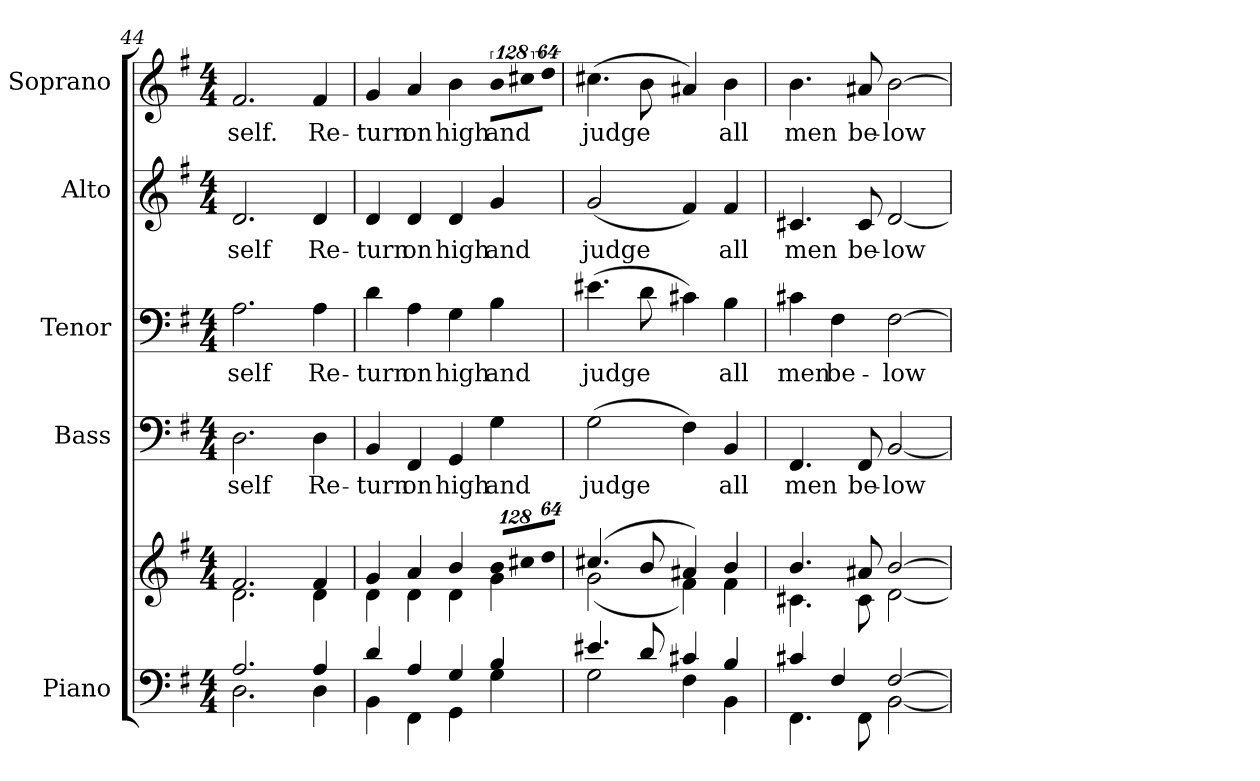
**kern	**kern	**kern	**text	**kern	**text	**kern	**text	**kern	**text
*part5	*part5	*part4	*part4	*part3	*part3	*part2	*part2	*part1	*part1
*staff6	*staff5	*staff4	*staff4	*staff3	*staff3	*staff2	*staff2	*staff1	*staff1
*I"Piano	*	*I"Bass	*	*I"Tenor	*	*I"Alto	*	*I"Soprano	*
*I'Pno.	*	*I'B.	*	*I'T.	*	*I'A.	*	*I'S.	*
!!LO:PB:g=z
*clefF4	*clefG2	*clefF4	*	*clefF4	*	*clefG2	*	*clefG2	*
*k[f#]	*k[f#]	*k[f#]	*	*k[f#]	*	*k[f#]	*	*k[f#]	*
*G:	*G:	*G:	*	*G:	*	*G:	*	*G:	*
*M4/4	*M4/4	*M4/4	*	*M4/4	*	*M4/4	*	*M4/4	*
=44	=44	=44	=44	=44	=44	=44	=44	=44	=44
*^	*^	*	*	*	*	*	*	*	*
!	!	!	!	!	!LO:LY:b:color=#000000	!	!	!	!	!	!
!	!	!	!	!	!	!	!LO:LY:b:color=#000000	!	!	!	!
!	!	!	!	!	!	!	!	!	!LO:LY:b:color=#000000	!	!
!	!	!	!	!	!	!	!	!	!	!	!LO:LY:b:color=#000000
2.Ai/	2.Di\	2.f#i/	2.di\	2.Di\	self	2.Ai\	-self	2.di/	-self	2.f#i/	-self.
!	!	!	!	!	!LO:LY:b:color=#000000	!	!	!	!	!	!
!	!	!	!	!	!	!	!LO:LY:b:color=#000000	!	!	!	!
!	!	!	!	!	!	!	!	!	!LO:LY:b:color=#000000	!	!
!	!	!	!	!	!	!	!	!	!	!	!LO:LY:b:color=#000000
4Ai/	4Di\	4f#i/	4di\	4Di\	Re-	4Ai\	Re-	4di/	Re-	4f#i/	Re-
=45	=45	=45	=45	=45	=45	=45	=45	=45	=45	=45	=45
!	!	!	!	!	!LO:LY:b:color=#000000	!	!	!	!	!	!
!	!	!	!	!	!	!	!LO:LY:b:color=#000000	!	!	!	!
!	!	!	!	!	!	!	!	!	!LO:LY:b:color=#000000	!	!
!	!	!	!	!	!	!	!	!	!	!	!LO:LY:b:color=#000000
4di/	4BBi\	4gi/	4di\	4BBi/	-turn	4di\	-turn	4di/	-turn	4gi/	-turn
!	!	!	!	!	!LO:LY:b:color=#000000	!	!	!	!	!	!
!	!	!	!	!	!	!	!LO:LY:b:color=#000000	!	!	!	!
!	!	!	!	!	!	!	!	!	!LO:LY:b:color=#000000	!	!
!	!	!	!	!	!	!	!	!	!	!	!LO:LY:b:color=#000000
4Ai/	4FF#i\	4ai/	4di\	4FF#i/	on	4Ai\	on	4di/	on	4ai/	on
!	!	!	!	!	!LO:LY:b:color=#000000	!	!	!	!	!	!
!	!	!	!	!	!	!	!LO:LY:b:color=#000000	!	!	!	!
!	!	!	!	!	!	!	!	!	!LO:LY:b:color=#000000	!	!
!	!	!	!	!	!	!	!	!	!	!	!LO:LY:b:color=#000000
4Gi/	4GGi\	4bi/	4di\	4GGi/	high	4Gi\	high	4di/	high	4bi\	high
*	*	*Xbrackettup	*	*	*	*	*	*	*	*	*
!	!	!LO:N:vis=8	!	!	!	!	!	!	!	!	!
!	!	!	!	!	!LO:LY:b:color=#000000	!	!	!	!	!	!
!	!	!	!	!	!	!	!LO:LY:b:color=#000000	!	!	!	!
!	!	!	!	!	!	!	!	!	!LO:LY:b:color=#000000	!LO:N:vis=8	!
!	!	!	!	!	!	!	!	!	!	!	!LO:LY:b:color=#000000
4Bi/	4Gi\	1024%85bi/L	4gi\	4Gi\	and	4Bi\	and	4gi/	and	1024%85bi\L	and
!	!	!LO:N:vis=8	!	!	!	!	!	!	!	!LO:N:vis=8	!
.	.	1024%85cc#Xi/	.	.	.	.	.	.	.	1024%85cc#Xi\	.
!	!	!LO:N:vis=8	!	!	!	!	!	!	!	!LO:N:vis=8	!
.	.	512%43ddi/J	.	.	.	.	.	.	.	512%43ddi\J	.
!!LO:PB:g=z
=46	=46	=46	=46	=46	=46	=46	=46	=46	=46	=46	=46
!	!	!	!	!	!LO:LY:b:color=#000000	!	!	!	!	!	!
!	!	!	!	!	!	!	!LO:LY:b:color=#000000	!	!	!	!
!	!	!	!	!	!	!	!	!	!LO:LY:b:color=#000000	!	!
!	!	!	!	!	!	!	!	!	!	!	!LO:LY:b:color=#000000
4.e#Xi/	2Gi\	(4.cc#Xi/	(2gi\	(2Gi\	judge	(4.e#Xi\	judge	(2gi/	judge	(4.cc#Xi\	judge
8di/	.	8bi/	.	.	.	8di\	.	.	.	8bi\	.
4c#Xi/	4F#i\	4a#Xi/)	4f#i\)	4F#i\)	.	4c#Xi\)	.	4f#i/)	.	4a#Xi/)	.
!	!	!	!	!	!LO:LY:b:color=#000000	!	!	!	!	!	!
!	!	!	!	!	!	!	!LO:LY:b:color=#000000	!	!	!	!
!	!	!	!	!	!	!	!	!	!LO:LY:b:color=#000000	!	!
!	!	!	!	!	!	!	!	!	!	!	!LO:LY:b:color=#000000
4Bi/	4BBi\	4bi/	4f#i\	4BBi/	all	4Bi\	all	4f#i/	all	4bi\	all
=47	=47	=47	=47	=47	=47	=47	=47	=47	=47	=47	=47
!	!	!	!	!	!LO:LY:b:color=#000000	!	!	!	!	!	!
!	!	!	!	!	!	!	!LO:LY:b:color=#000000	!	!	!	!
!	!	!	!	!	!	!	!	!	!LO:LY:b:color=#000000	!	!
!	!	!	!	!	!	!	!	!	!	!	!LO:LY:b:color=#000000
4c#Xi/	4.FF#i\	4.bi/	4.c#Xi\	4.FF#i/	men	4c#Xi\	men	4.c#Xi/	men	4.bi\	men
!	!	!	!	!	!	!	!LO:LY:b:color=#000000	!	!	!	!
4F#i/	.	.	.	.	.	4F#i\	be-	.	.	.	.
!	!	!	!	!	!LO:LY:b:color=#000000	!	!	!	!	!	!
!	!	!	!	!	!	!	!	!	!LO:LY:b:color=#000000	!	!
!	!	!	!	!	!	!	!	!	!	!	!LO:LY:b:color=#000000
.	8FF#i\	8a#Xi/	8c#i\	8FF#i/	be-	.	.	8c#i/	be-	8a#Xi/	be-
!	!	!	!	!	!LO:LY:b:color=#000000	!	!	!	!	!	!
!	!	!	!	!	!	!	!LO:LY:b:color=#000000	!	!	!	!
!	!	!	!	!	!	!	!	!	!LO:LY:b:color=#000000	!	!
!	!	!	!	!	!	!	!	!	!	!	!LO:LY:b:color=#000000
[>2F#i/	[<2BBi\	[>2bi/	[<2di\	[<2BBi/	-low	[>2F#i\	-low	[<2di/	-low	[>2bi\	-low
*v	*v	*	*	*	*	*	*	*	*	*	*
*	*v	*v	*	*	*	*	*	*	*	*
=	=	=	=	=	=	=	=	=	=
*-	*-	*-	*-	*-	*-	*-	*-	*-	*-
